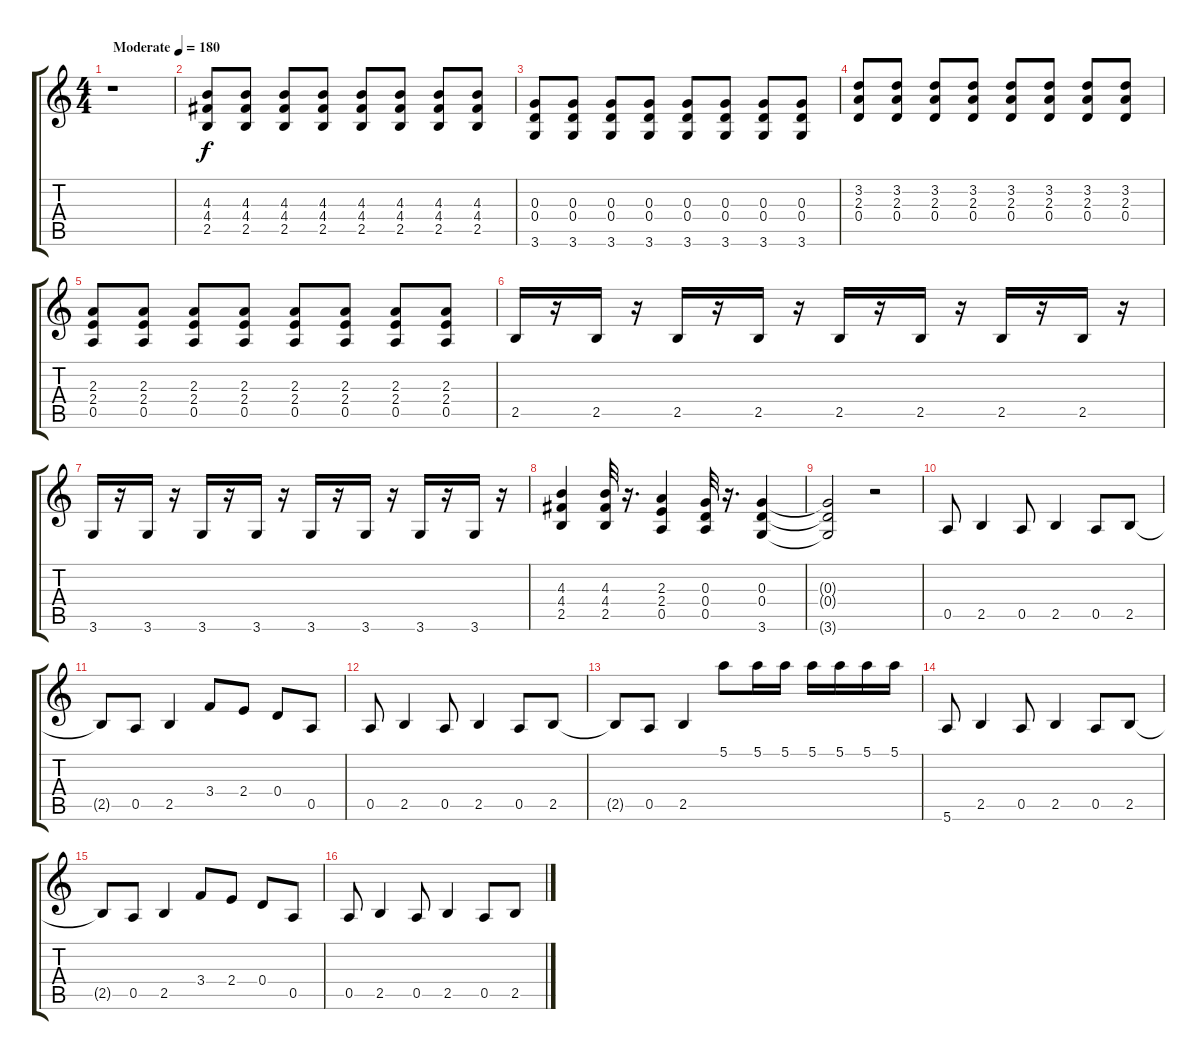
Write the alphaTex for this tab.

\track "" {instrument overdrivenguitar}
\staff {score tabs}
\tuning (E4 B3 G3 D3 A2 E2) {hide}
\ts (4 4)
\tempo (180 "Moderate")
\clef g2
\ks c
r.1{dy f instrument overdrivenguitar} |
(4.3 4.4 2.5).8 (4.3 4.4 2.5).8 (4.3 4.4 2.5).8 (4.3 4.4 2.5).8 (4.3 4.4 2.5).8 (4.3 4.4 2.5).8 (4.3 4.4 2.5).8 (4.3 4.4 2.5).8 |
(0.3 0.4 3.6).8 (0.3 0.4 3.6).8 (0.3 0.4 3.6).8 (0.3 0.4 3.6).8 (0.3 0.4 3.6).8 (0.3 0.4 3.6).8 (0.3 0.4 3.6).8 (0.3 0.4 3.6).8 |
(3.2 2.3 0.4).8 (3.2 2.3 0.4).8 (3.2 2.3 0.4).8 (3.2 2.3 0.4).8 (3.2 2.3 0.4).8 (3.2 2.3 0.4).8 (3.2 2.3 0.4).8 (3.2 2.3 0.4).8 |
(2.3 2.4 0.5).8 (2.3 2.4 0.5).8 (2.3 2.4 0.5).8 (2.3 2.4 0.5).8 (2.3 2.4 0.5).8 (2.3 2.4 0.5).8 (2.3 2.4 0.5).8 (2.3 2.4 0.5).8 |
2.5.16 r.16 2.5.16 r.16 2.5.16 r.16 2.5.16 r.16 2.5.16 r.16 2.5.16 r.16 2.5.16 r.16 2.5.16 r.16 |
3.6.16 r.16 3.6.16 r.16 3.6.16 r.16 3.6.16 r.16 3.6.16 r.16 3.6.16 r.16 3.6.16 r.16 3.6.16 r.16 |
(4.3 4.4 2.5).4 (4.3 4.4 2.5).32 r.16{d} (2.3 2.4 0.5).4 (0.3 0.4 0.5).32 r.16{d} (0.3 0.4 3.6).4 |
(0.3{t} 0.4{t} 3.6{t}).2 r.2 |
0.5.8 2.5.4 0.5.8 2.5.4 0.5.8 2.5.8 |
2.5{t}.8 0.5.8 2.5.4 3.4.8 2.4.8 0.4.8 0.5.8 |
0.5.8 2.5.4 0.5.8 2.5.4 0.5.8 2.5.8 |
2.5{t}.8 0.5.8 2.5.4 5.1.8 5.1.16 5.1.16 5.1.16 5.1.16 5.1.16 5.1.16 |
5.6.8 2.5.4 0.5.8 2.5.4 0.5.8 2.5.8 |
2.5{t}.8 0.5.8 2.5.4 3.4.8 2.4.8 0.4.8 0.5.8 |
0.5.8 2.5.4 0.5.8 2.5.4 0.5.8 2.5.8
